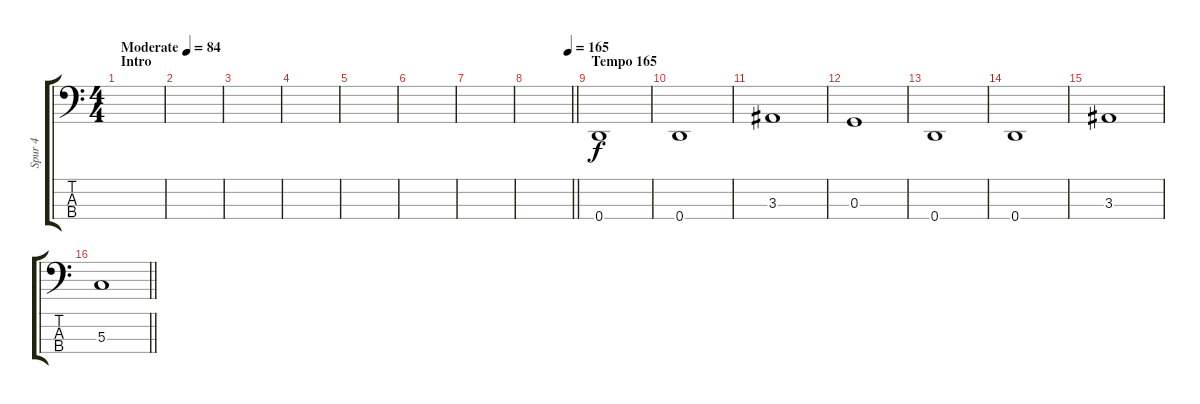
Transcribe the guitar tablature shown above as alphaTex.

\track ("Spur 4" "Spur 4") {instrument electricbassfinger}
\staff {score tabs}
\tuning (F2 C2 G1 D1) {hide}
\ts (4 4)
\section ("" "Intro")
\tempo (84 "Moderate")
\clef f4
\ks c
|
|
|
|
|
|
|
\tempo (165 0.9375)
\barLineRight lightlight
|
\section ("" "Tempo 165")
0.4.1 |
0.4.1 |
3.3.1 |
0.3.1 |
0.4.1 |
0.4.1 |
3.3.1 |
\barLineRight lightlight
5.3.1
